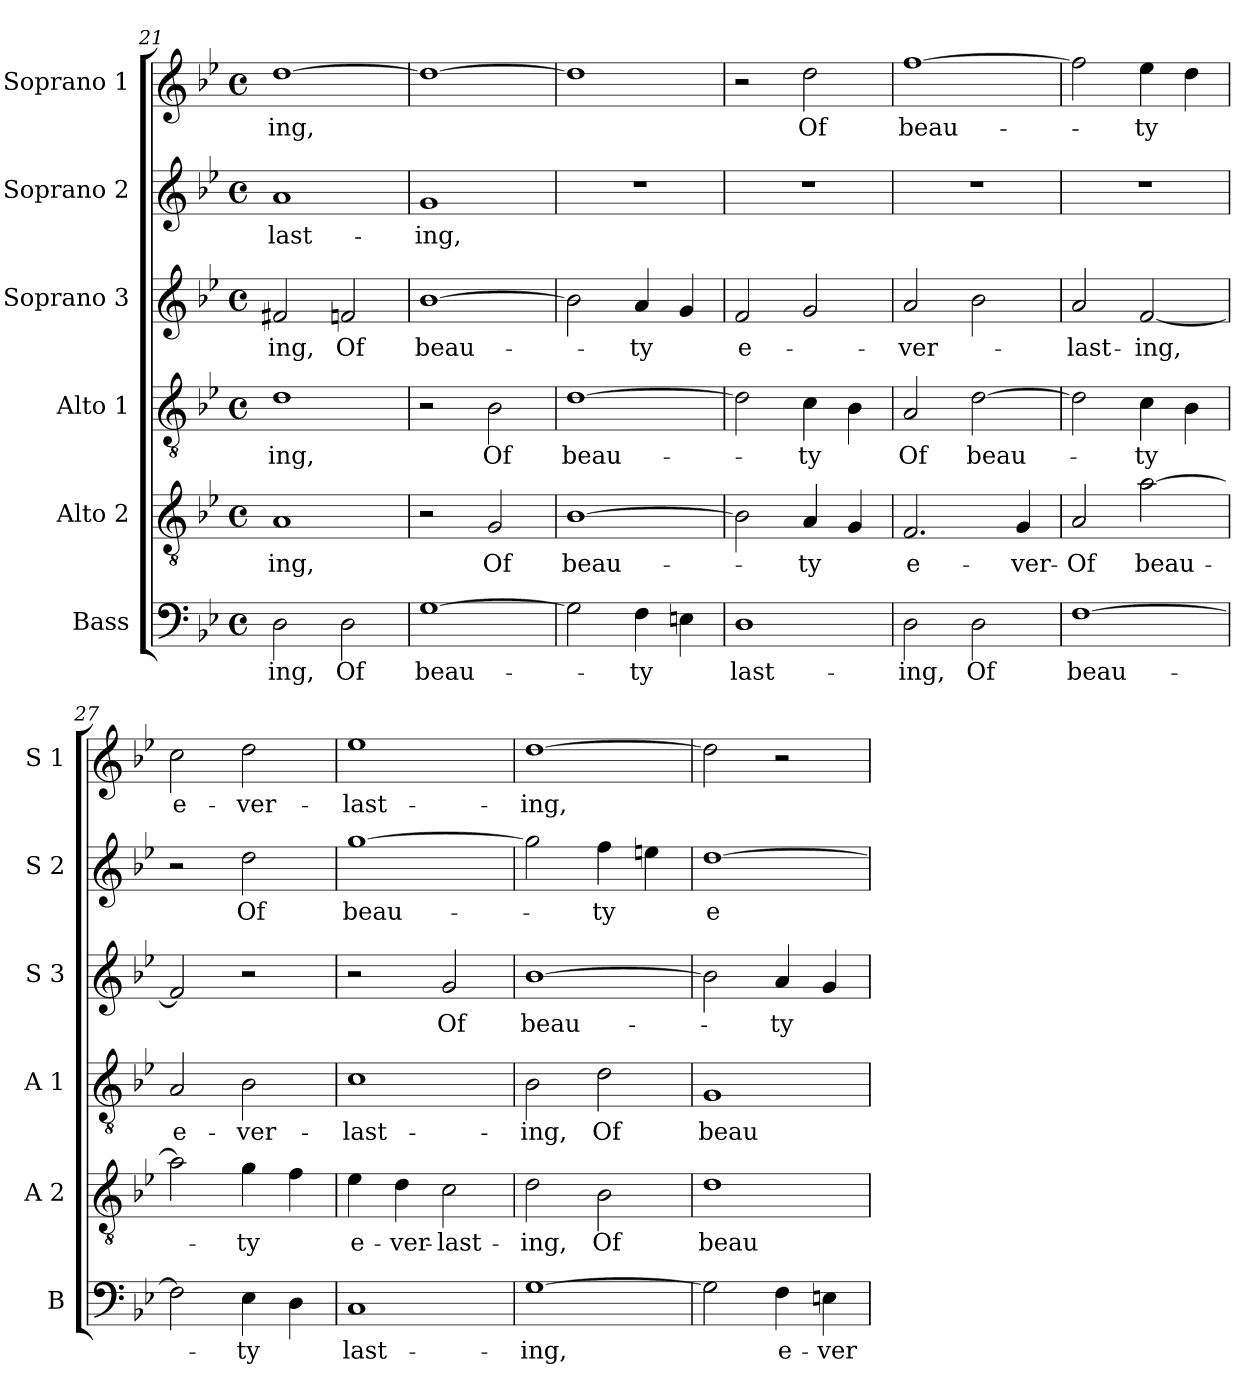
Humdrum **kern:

**kern	**text	**kern	**text	**kern	**text	**kern	**text	**kern	**text	**kern	**text
*part6	*part6	*part5	*part5	*part4	*part4	*part3	*part3	*part2	*part2	*part1	*part1
*staff6	*staff6	*staff5	*staff5	*staff4	*staff4	*staff3	*staff3	*staff2	*staff2	*staff1	*staff1
*I"Bass	*	*I"Alto 2	*	*I"Alto 1	*	*I"Soprano 3	*	*I"Soprano 2	*	*I"Soprano 1	*
*I'B	*	*I'A 2	*	*I'A 1	*	*I'S 3	*	*I'S 2	*	*I'S 1	*
!!LO:PB:g=z
*clefF4	*	*clefGv2	*	*clefGv2	*	*clefG2	*	*clefG2	*	*clefG2	*
*k[b-e-]	*	*k[b-e-]	*	*k[b-e-]	*	*k[b-e-]	*	*k[b-e-]	*	*k[b-e-]	*
*B-:	*	*B-:	*	*B-:	*	*B-:	*	*B-:	*	*B-:	*
*M4/4	*	*M4/4	*	*M4/4	*	*M4/4	*	*M4/4	*	*M4/4	*
*met(c)	*	*met(c)	*	*met(c)	*	*met(c)	*	*met(c)	*	*met(c)	*
=21	=21	=21	=21	=21	=21	=21	=21	=21	=21	=21	=21
!	!LO:LY:b	!	!LO:LY:b	!	!LO:LY:b	!	!LO:LY:b	!	!LO:LY:b	!	!LO:LY:b
2D\	-ing,	1A	-ing,	1d	-ing,	2f#X/	-ing,	1a	-last-	[1dd	-ing,
!	!LO:LY:b	!	!	!	!	!	!LO:LY:b	!	!	!	!
2D\	Of	.	.	.	.	2fn/	Of	.	.	.	.
=22	=22	=22	=22	=22	=22	=22	=22	=22	=22	=22	=22
!	!LO:LY:b	!	!	!	!	!	!LO:LY:b	!	!LO:LY:b	!	!
[1G	beau-	2r	.	2r	.	[1b-	beau-	1g	-ing,	1dd_	.
!	!	!	!LO:LY:b	!	!LO:LY:b	!	!	!	!	!	!
.	.	2G/	Of	2B-\	Of	.	.	.	.	.	.
=23	=23	=23	=23	=23	=23	=23	=23	=23	=23	=23	=23
!	!	!	!LO:LY:b	!	!LO:LY:b	!	!	!	!	!	!
2G\]	.	[1B-	beau-	[1d	beau-	2b-\]	.	1r	.	1dd]	.
!	!LO:LY:b	!	!	!	!	!	!LO:LY:b	!	!	!	!
4F\	-ty	.	.	.	.	4a/	-ty	.	.	.	.
4En\	.	.	.	.	.	4g/	.	.	.	.	.
=24	=24	=24	=24	=24	=24	=24	=24	=24	=24	=24	=24
!	!LO:LY:b	!	!	!	!	!	!LO:LY:b	!	!	!	!
1D	last-	2B-\]	.	2d\]	.	2f/	e-	1r	.	2r	.
!	!	!	!LO:LY:b	!	!LO:LY:b	!	!	!	!	!	!LO:LY:b
.	.	4A/	-ty	4c\	-ty	2g/	.	.	.	2dd\	Of
.	.	4G/	.	4B-\	.	.	.	.	.	.	.
=25	=25	=25	=25	=25	=25	=25	=25	=25	=25	=25	=25
!	!LO:LY:b	!	!LO:LY:b	!	!LO:LY:b	!	!LO:LY:b	!	!	!	!LO:LY:b
2D\	-ing,	2.F/	e-	2A/	Of	2a/	-ver-	1r	.	[1ff	beau-
!	!LO:LY:b	!	!	!	!LO:LY:b	!	!	!	!	!	!
2D\	Of	.	.	[2d\	beau-	2b-\	.	.	.	.	.
!	!	!	!LO:LY:b	!	!	!	!	!	!	!	!
.	.	4G/	-ver-	.	.	.	.	.	.	.	.
=26	=26	=26	=26	=26	=26	=26	=26	=26	=26	=26	=26
!	!LO:LY:b	!	!LO:LY:b	!	!	!	!LO:LY:b	!	!	!	!
[1F	beau-	2A/	-Of	2d\]	.	2a/	-last-	1r	.	2ff\]	.
!	!	!	!LO:LY:b	!	!LO:LY:b	!	!LO:LY:b	!	!	!	!LO:LY:b
.	.	[2a\	beau-	4c\	-ty	[2f/	-ing,	.	.	4ee-\	-ty
.	.	.	.	4B-\	.	.	.	.	.	4dd\	.
=27	=27	=27	=27	=27	=27	=27	=27	=27	=27	=27	=27
!	!	!	!	!	!LO:LY:b	!	!	!	!	!	!LO:LY:b
2F\]	.	2a\]	.	2A/	e-	2f/]	.	2r	.	2cc\	e-
!	!LO:LY:b	!	!LO:LY:b	!	!LO:LY:b	!	!	!	!LO:LY:b	!	!LO:LY:b
4E-\	-ty	4g\	-ty	2B-\	-ver-	2r	.	2dd\	Of	2dd\	-ver-
4D\	.	4f\	.	.	.	.	.	.	.	.	.
=28	=28	=28	=28	=28	=28	=28	=28	=28	=28	=28	=28
!	!LO:LY:b	!	!LO:LY:b	!	!LO:LY:b	!	!	!	!LO:LY:b	!	!LO:LY:b
1C	last-	4e-\	e-	1c	-last-	2r	.	[1gg	beau-	1ee-	-last-
!	!	!	!LO:LY:b	!	!	!	!	!	!	!	!
.	.	4d\	-ver-	.	.	.	.	.	.	.	.
!	!	!	!LO:LY:b	!	!	!	!LO:LY:b	!	!	!	!
.	.	2c\	-last-	.	.	2g/	Of	.	.	.	.
!!LO:LB:g=z
=29	=29	=29	=29	=29	=29	=29	=29	=29	=29	=29	=29
!	!LO:LY:b	!	!LO:LY:b	!	!LO:LY:b	!	!LO:LY:b	!	!	!	!LO:LY:b
[1G	-ing,	2d\	-ing,	2B-\	-ing,	[1b-	beau-	2gg\]	.	[1dd	-ing,
!	!	!	!LO:LY:b	!	!LO:LY:b	!	!	!	!LO:LY:b	!	!
.	.	2B-\	Of	2d\	Of	.	.	4ff\	-ty	.	.
.	.	.	.	.	.	.	.	4een\	.	.	.
=30	=30	=30	=30	=30	=30	=30	=30	=30	=30	=30	=30
!	!	!	!LO:LY:b	!	!LO:LY:b	!	!	!	!LO:LY:b	!	!
2G\]	.	1d	beau-	1G	beau-	2b-\]	.	[1dd	e-	2dd\]	.
!	!LO:LY:b	!	!	!	!	!	!LO:LY:b	!	!	!	!
4F\	e-	.	.	.	.	4a/	-ty	.	.	2r	.
!	!LO:LY:b	!	!	!	!	!	!	!	!	!	!
4En\	-ver-	.	.	.	.	4g/	.	.	.	.	.
=	=	=	=	=	=	=	=	=	=	=	=
*-	*-	*-	*-	*-	*-	*-	*-	*-	*-	*-	*-
